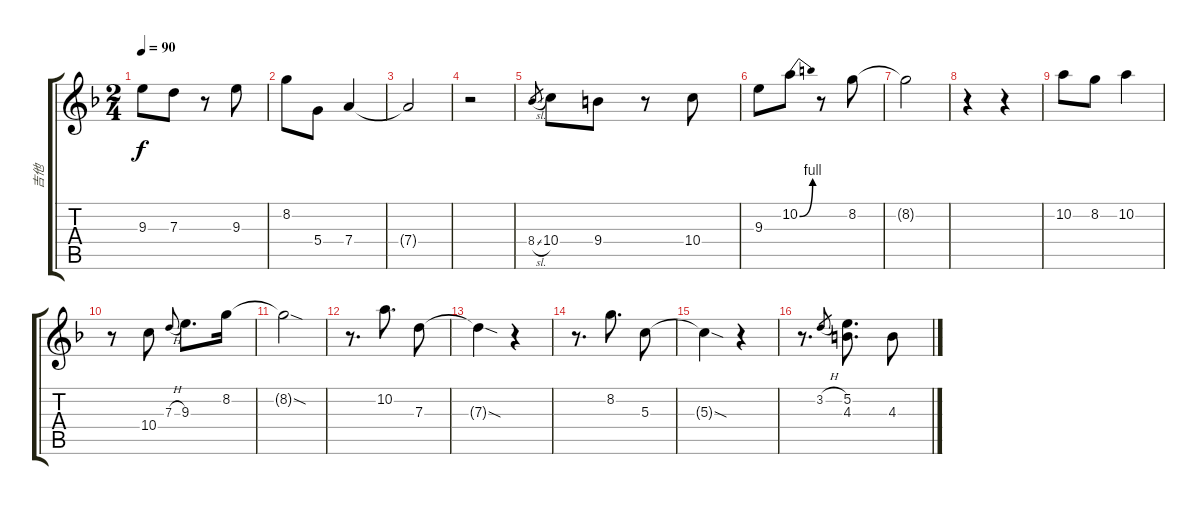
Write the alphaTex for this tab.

\track ("吉他" "吉他") {instrument distortionguitar}
\staff {score tabs}
\tuning (E4 B3 G3 D3 A2 E2) {hide}
\ts (2 4)
\tempo 90
\clef g2
\ks f
9.3.8{dy f} 7.3.8 r.8 9.3.8 |
8.2.8 5.4.8 7.4.4 |
7.4{t}.2 |
r.2 |
8.4{sl}.8{gr} 10.4.8 9.4.8 r.8 10.4.8 |
9.3.8 10.2{be (bend 0 0 60 4)}.8 r.8 8.2.8 |
8.2{t}.2 |
r.4 r.4 |
10.2.8 8.2.8 10.2.4 |
r.8 10.4.8 7.3{h}.8{gr onbeat} 9.3.8{d} 8.2.16 |
8.2{sod t}.2 |
r.8{d} 10.2.8{d} 7.3.8 |
7.3{sod t}.4 r.4 |
r.8{d} 8.2.8{d} 5.3.8 |
5.3{sod t}.4 r.4 |
r.8{d} 3.2{h}.8{gr} (5.2 4.3).8{d} 4.3.8
